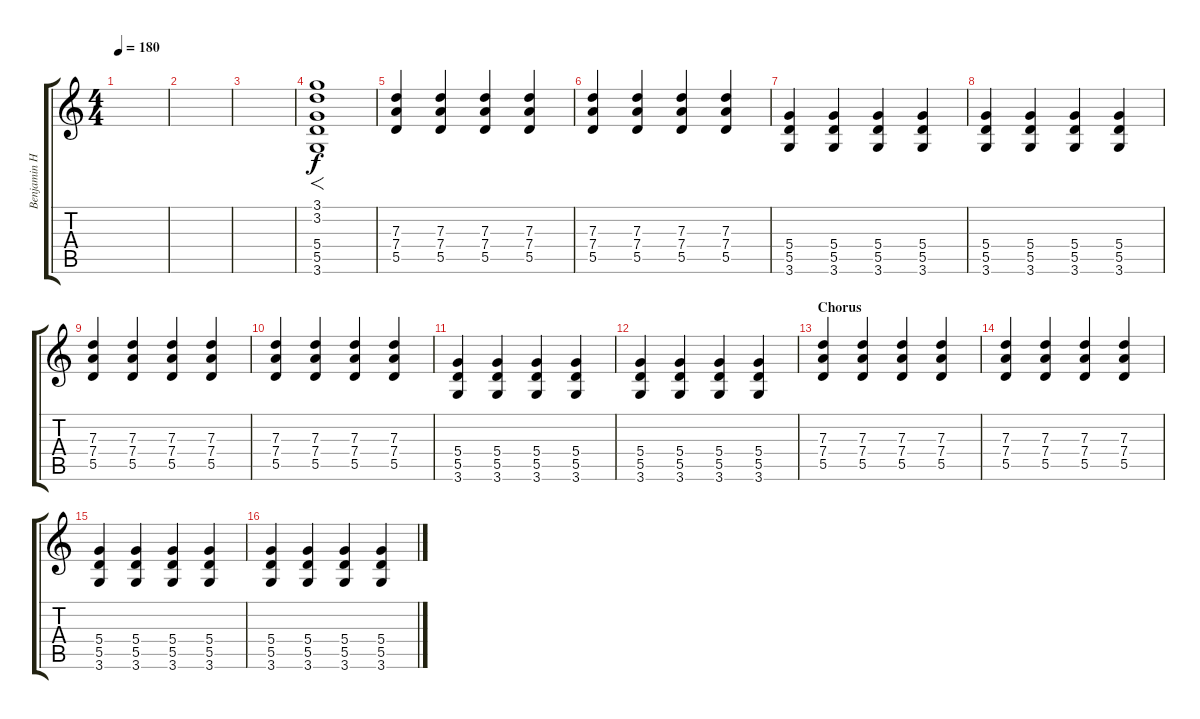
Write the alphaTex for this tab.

\track ("Benjamin Harper (Guitar 2)" "Benjamin H") {instrument acousticguitarsteel}
\staff {score tabs}
\tuning (E4 B3 G3 D3 A2 E2) {hide}
\ts (4 4)
\tempo 180
\clef g2
\ks c
|
|
|
(3.1 3.2 5.4 5.5 3.6).1{f} |
(7.3 7.4 5.5).4{volume 11 instrument distortionguitar} (7.3 7.4 5.5).4 (7.3 7.4 5.5).4 (7.3 7.4 5.5).4 |
(7.3 7.4 5.5).4 (7.3 7.4 5.5).4 (7.3 7.4 5.5).4 (7.3 7.4 5.5).4 |
(5.4 5.5 3.6).4 (5.4 5.5 3.6).4 (5.4 5.5 3.6).4 (5.4 5.5 3.6).4 |
(5.4 5.5 3.6).4 (5.4 5.5 3.6).4 (5.4 5.5 3.6).4 (5.4 5.5 3.6).4 |
(7.3 7.4 5.5).4{volume 11 instrument distortionguitar} (7.3 7.4 5.5).4 (7.3 7.4 5.5).4 (7.3 7.4 5.5).4 |
(7.3 7.4 5.5).4 (7.3 7.4 5.5).4 (7.3 7.4 5.5).4 (7.3 7.4 5.5).4 |
(5.4 5.5 3.6).4 (5.4 5.5 3.6).4 (5.4 5.5 3.6).4 (5.4 5.5 3.6).4 |
(5.4 5.5 3.6).4 (5.4 5.5 3.6).4 (5.4 5.5 3.6).4 (5.4 5.5 3.6).4 |
\section ("" "Chorus")
(7.3 7.4 5.5).4{volume 11 instrument distortionguitar} (7.3 7.4 5.5).4 (7.3 7.4 5.5).4 (7.3 7.4 5.5).4 |
(7.3 7.4 5.5).4 (7.3 7.4 5.5).4 (7.3 7.4 5.5).4 (7.3 7.4 5.5).4 |
(5.4 5.5 3.6).4 (5.4 5.5 3.6).4 (5.4 5.5 3.6).4 (5.4 5.5 3.6).4 |
(5.4 5.5 3.6).4 (5.4 5.5 3.6).4 (5.4 5.5 3.6).4 (5.4 5.5 3.6).4
